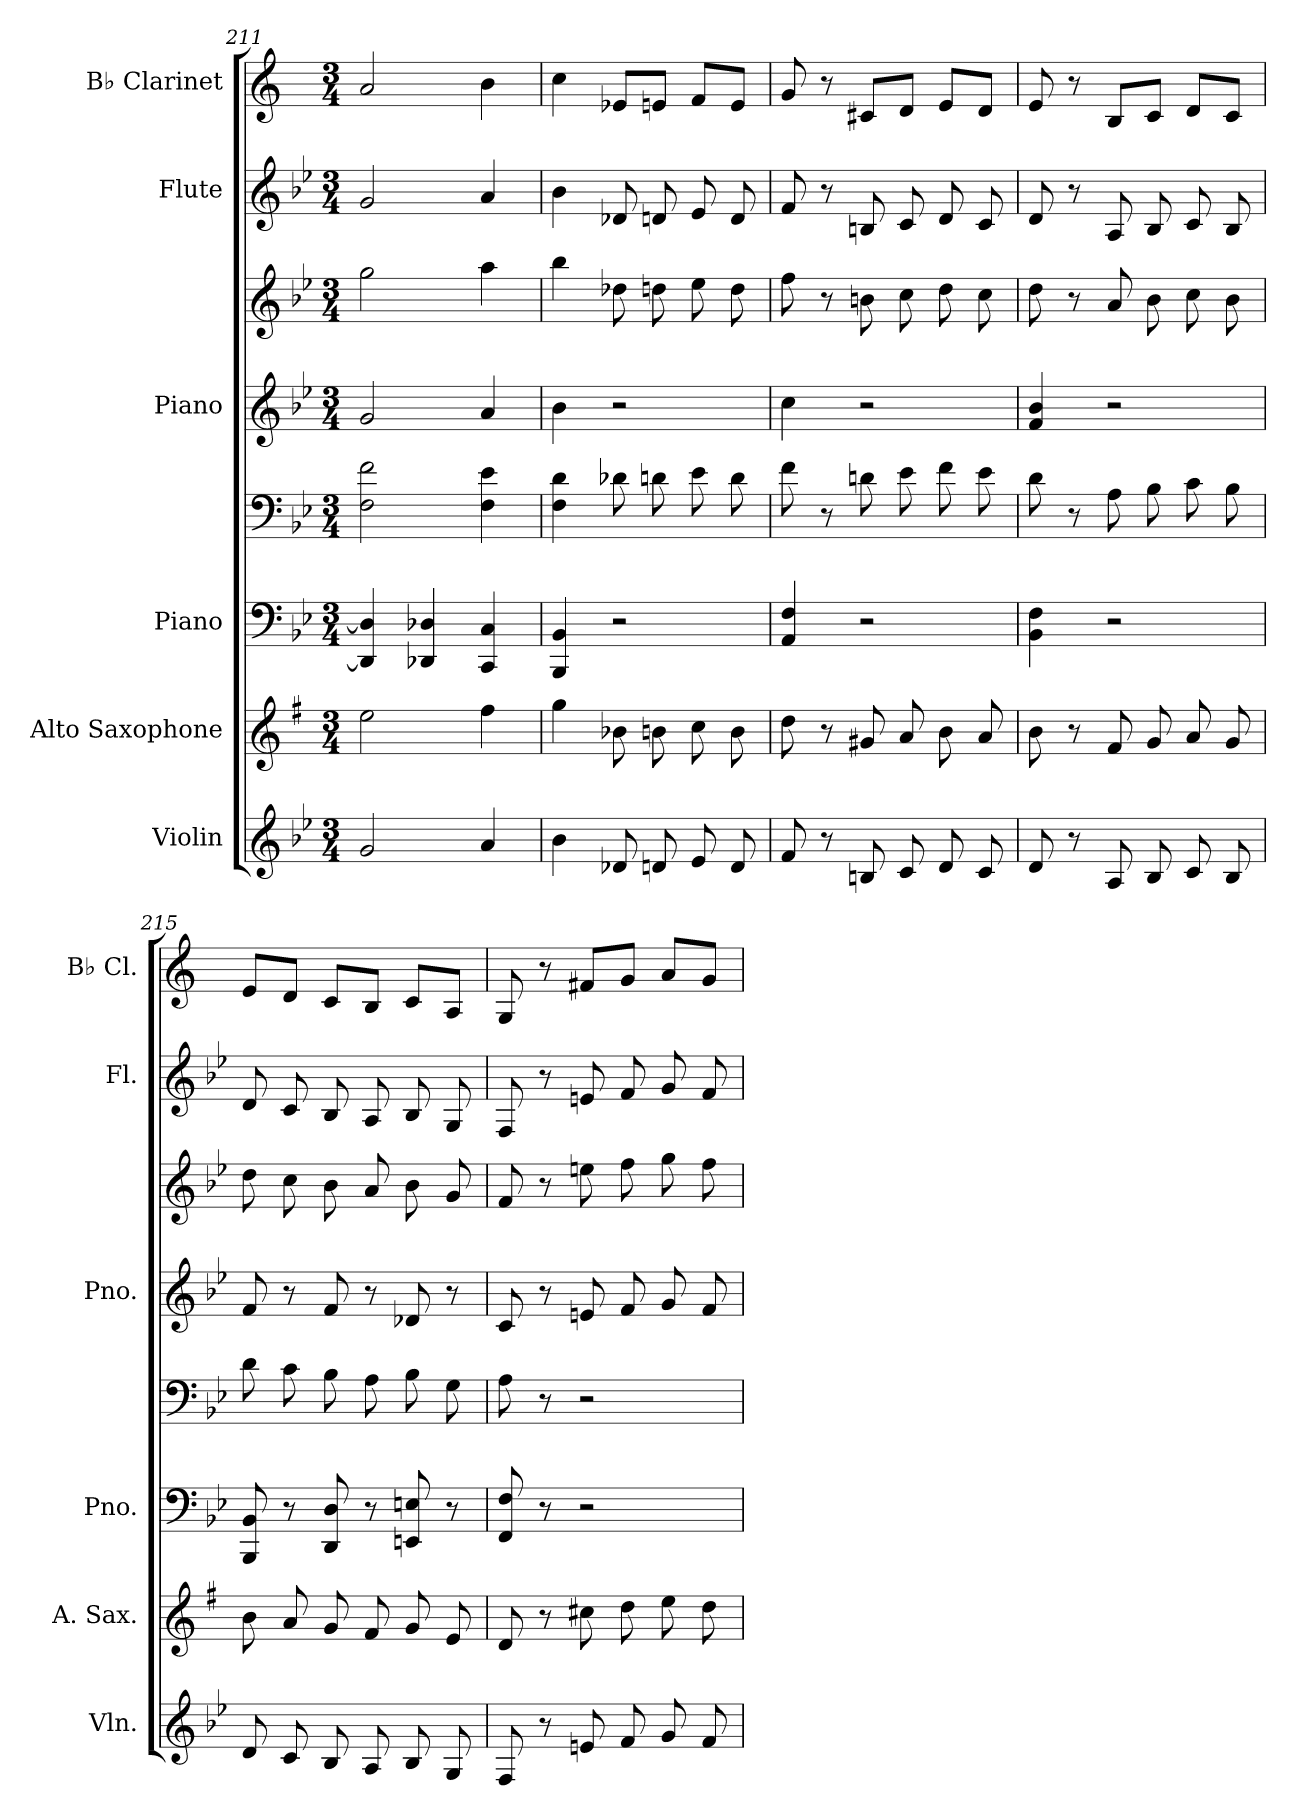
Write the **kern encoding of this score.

**kern	**kern	**kern	**kern	**kern	**kern	**kern	**kern
*part6	*part5	*part4	*part4	*part3	*part3	*part2	*part1
*staff8	*staff7	*staff6	*staff5	*staff4	*staff3	*staff2	*staff1
*I"Violin	*I"Alto Saxophone	*I"Piano	*	*I"Piano	*	*I"Flute	*I"B♭ Clarinet
*I'Vln.	*I'A. Sax.	*I'Pno.	*	*I'Pno.	*	*I'Fl.	*I'B♭ Cl.
!!LO:LB:g=z
*clefG2	*clefG2	*clefF4	*clefF4	*clefG2	*clefG2	*clefG2	*clefG2
*	*ITrd5c9	*	*	*	*	*	*ITrd1c2
*k[b-e-]	*k[b-e-]	*k[b-e-]	*k[b-e-]	*k[b-e-]	*k[b-e-]	*k[b-e-]	*k[b-e-]
*M3/4	*M3/4	*M3/4	*M3/4	*M3/4	*M3/4	*M3/4	*M3/4
=211	=211	=211	=211	=211	=211	=211	=211
2g/	2g\	4DD/] 4D/]	2F\ 2f\	2g/	2gg\	2g/	2g/
.	.	4DD-X/ 4D-X/	.	.	.	.	.
4a/	4a\	4CC/ 4C/	4F\ 4e-\	4a/	4aa\	4a/	4a\
=212	=212	=212	=212	=212	=212	=212	=212
4b-\	4b-\	4BBB-/ 4BB-/	4F\ 4d\	4b-\	4bb-\	4b-\	4b-\
8d-X/	8d-X\	2r	8d-X\	2r	8dd-X\	8d-X/	8d-X/L
8dn/	8dn\	.	8dn\	.	8ddn\	8dn/	8dn/J
8e-/	8e-\	.	8e-\	.	8ee-\	8e-/	8e-/L
8d/	8d\	.	8d\	.	8dd\	8d/	8d/J
=213	=213	=213	=213	=213	=213	=213	=213
8f/	8f\	4AA/ 4F/	8f\	4cc\	8ff\	8f/	8f/
8r	8r	.	8r	.	8r	8r	8r
8Bn/	8Bn/	2r	8dn\	2r	8bn\	8Bn/	8Bn/L
8c/	8c/	.	8e-\	.	8cc\	8c/	8c/J
8d/	8d\	.	8f\	.	8dd\	8d/	8d/L
8c/	8c/	.	8e-\	.	8cc\	8c/	8c/J
=214	=214	=214	=214	=214	=214	=214	=214
8d/	8d\	4BB-\ 4F\	8d\	4f/ 4b-/	8dd\	8d/	8d/
8r	8r	.	8r	.	8r	8r	8r
8A/	8A/	2r	8A\	2r	8a/	8A/	8A/L
8B-/	8B-/	.	8B-\	.	8b-\	8B-/	8B-/J
8c/	8c/	.	8c\	.	8cc\	8c/	8c/L
8B-/	8B-/	.	8B-\	.	8b-\	8B-/	8B-/J
=215	=215	=215	=215	=215	=215	=215	=215
8d/	8d\	8BBB-/ 8BB-/	8d\	8f/	8dd\	8d/	8d/L
8c/	8c/	8r	8c\	8r	8cc\	8c/	8c/J
8B-/	8B-/	8DD/ 8D/	8B-\	8f/	8b-\	8B-/	8B-/L
8A/	8A/	8r	8A\	8r	8a/	8A/	8A/J
8B-/	8B-/	8EEn/ 8En/	8B-\	8d-X/	8b-\	8B-/	8B-/L
8G/	8G/	8r	8G\	8r	8g/	8G/	8G/J
=216	=216	=216	=216	=216	=216	=216	=216
8F/	8F/	8FF/ 8F/	8A\	8c/	8f/	8F/	8F/
8r	8r	8r	8r	8r	8r	8r	8r
8en/	8en\	2r	2r	8en/	8een\	8en/	8en/L
8f/	8f\	.	.	8f/	8ff\	8f/	8f/J
8g/	8g\	.	.	8g/	8gg\	8g/	8g/L
8f/	8f\	.	.	8f/	8ff\	8f/	8f/J
=	=	=	=	=	=	=	=
*-	*-	*-	*-	*-	*-	*-	*-
